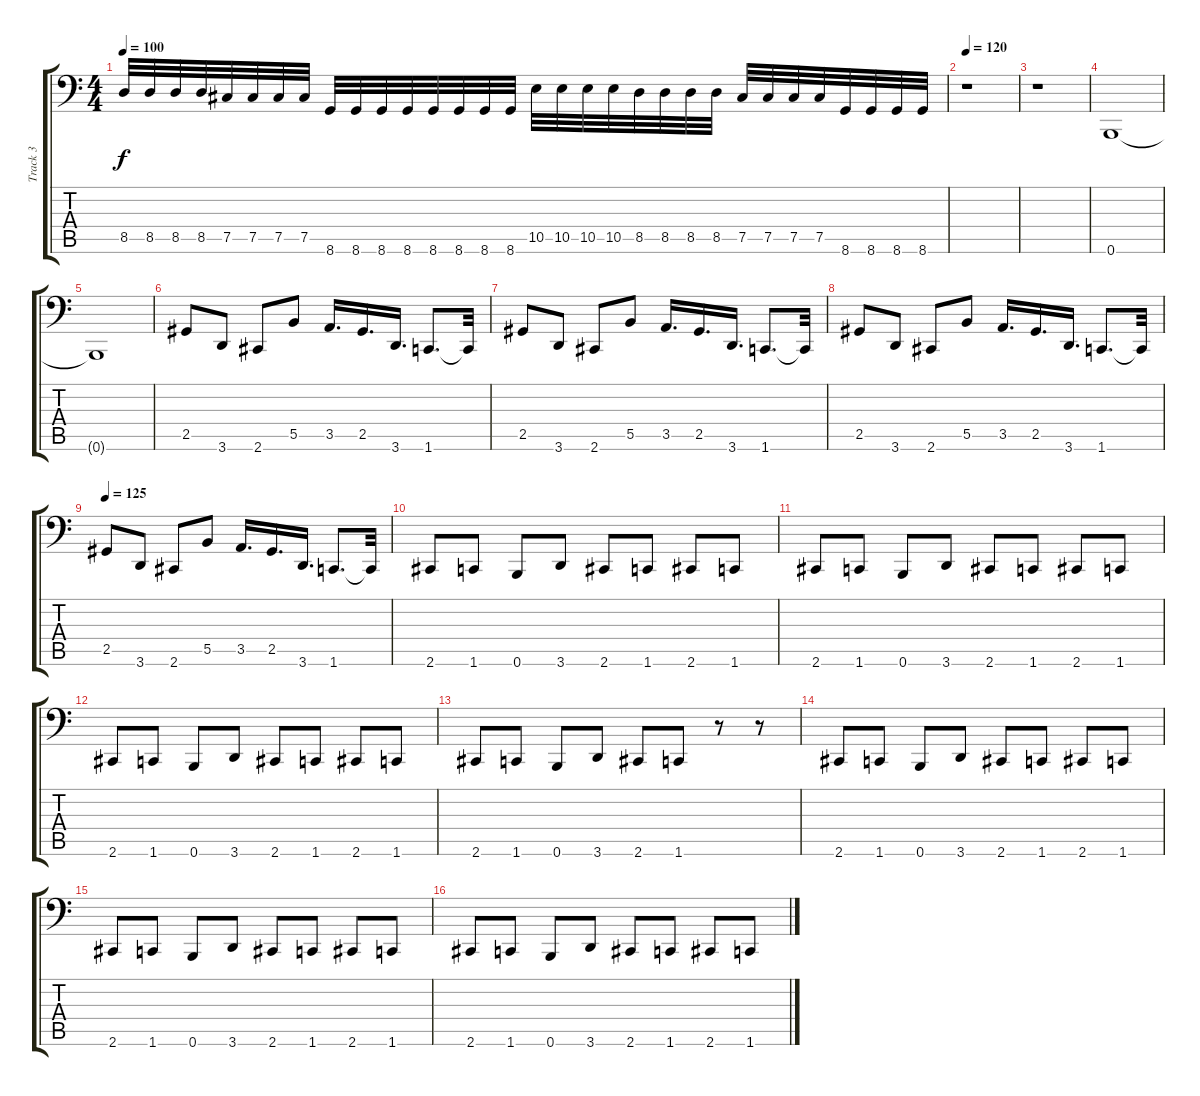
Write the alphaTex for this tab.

\track ("Track 3" "Track 3") {instrument electricbasspick}
\staff {score tabs}
\tuning (Db3 Ab2 E2 B1 Gb1 B0) {hide}
\ts (4 4)
\tempo 100
\clef f4
\ks c
8.5.32{dy f} 8.5.32 8.5.32 8.5.32 7.5.32 7.5.32 7.5.32 7.5.32 8.6.32 8.6.32 8.6.32 8.6.32 8.6.32 8.6.32 8.6.32 8.6.32 10.5.32 10.5.32 10.5.32 10.5.32 8.5.32 8.5.32 8.5.32 8.5.32 7.5.32 7.5.32 7.5.32 7.5.32 8.6.32 8.6.32 8.6.32 8.6.32 |
\tempo 120
r.1 |
r.1 |
0.6.1{volume 16} |
0.6{t}.1 |
2.5.8{volume 13} 3.6.8 2.6.8 5.5.8 3.5.16{d} 2.5.16{d} 3.6.16{d} 1.6.8{d} 1.6{t}.32 |
2.5.8 3.6.8 2.6.8 5.5.8 3.5.16{d} 2.5.16{d} 3.6.16{d} 1.6.8{d} 1.6{t}.32 |
2.5.8 3.6.8 2.6.8 5.5.8 3.5.16{d} 2.5.16{d} 3.6.16{d} 1.6.8{d} 1.6{t}.32 |
\tempo 125
2.5.8 3.6.8 2.6.8 5.5.8 3.5.16{d} 2.5.16{d} 3.6.16{d} 1.6.8{d} 1.6{t}.32 |
2.6.8 1.6.8 0.6.8 3.6.8 2.6.8 1.6.8 2.6.8 1.6.8 |
2.6.8 1.6.8 0.6.8 3.6.8 2.6.8 1.6.8 2.6.8 1.6.8 |
2.6.8 1.6.8 0.6.8 3.6.8 2.6.8 1.6.8 2.6.8 1.6.8 |
2.6.8 1.6.8 0.6.8 3.6.8 2.6.8 1.6.8 r.8 r.8 |
2.6.8 1.6.8 0.6.8 3.6.8 2.6.8 1.6.8 2.6.8 1.6.8 |
2.6.8 1.6.8 0.6.8 3.6.8 2.6.8 1.6.8 2.6.8 1.6.8 |
2.6.8 1.6.8 0.6.8 3.6.8 2.6.8 1.6.8 2.6.8 1.6.8
